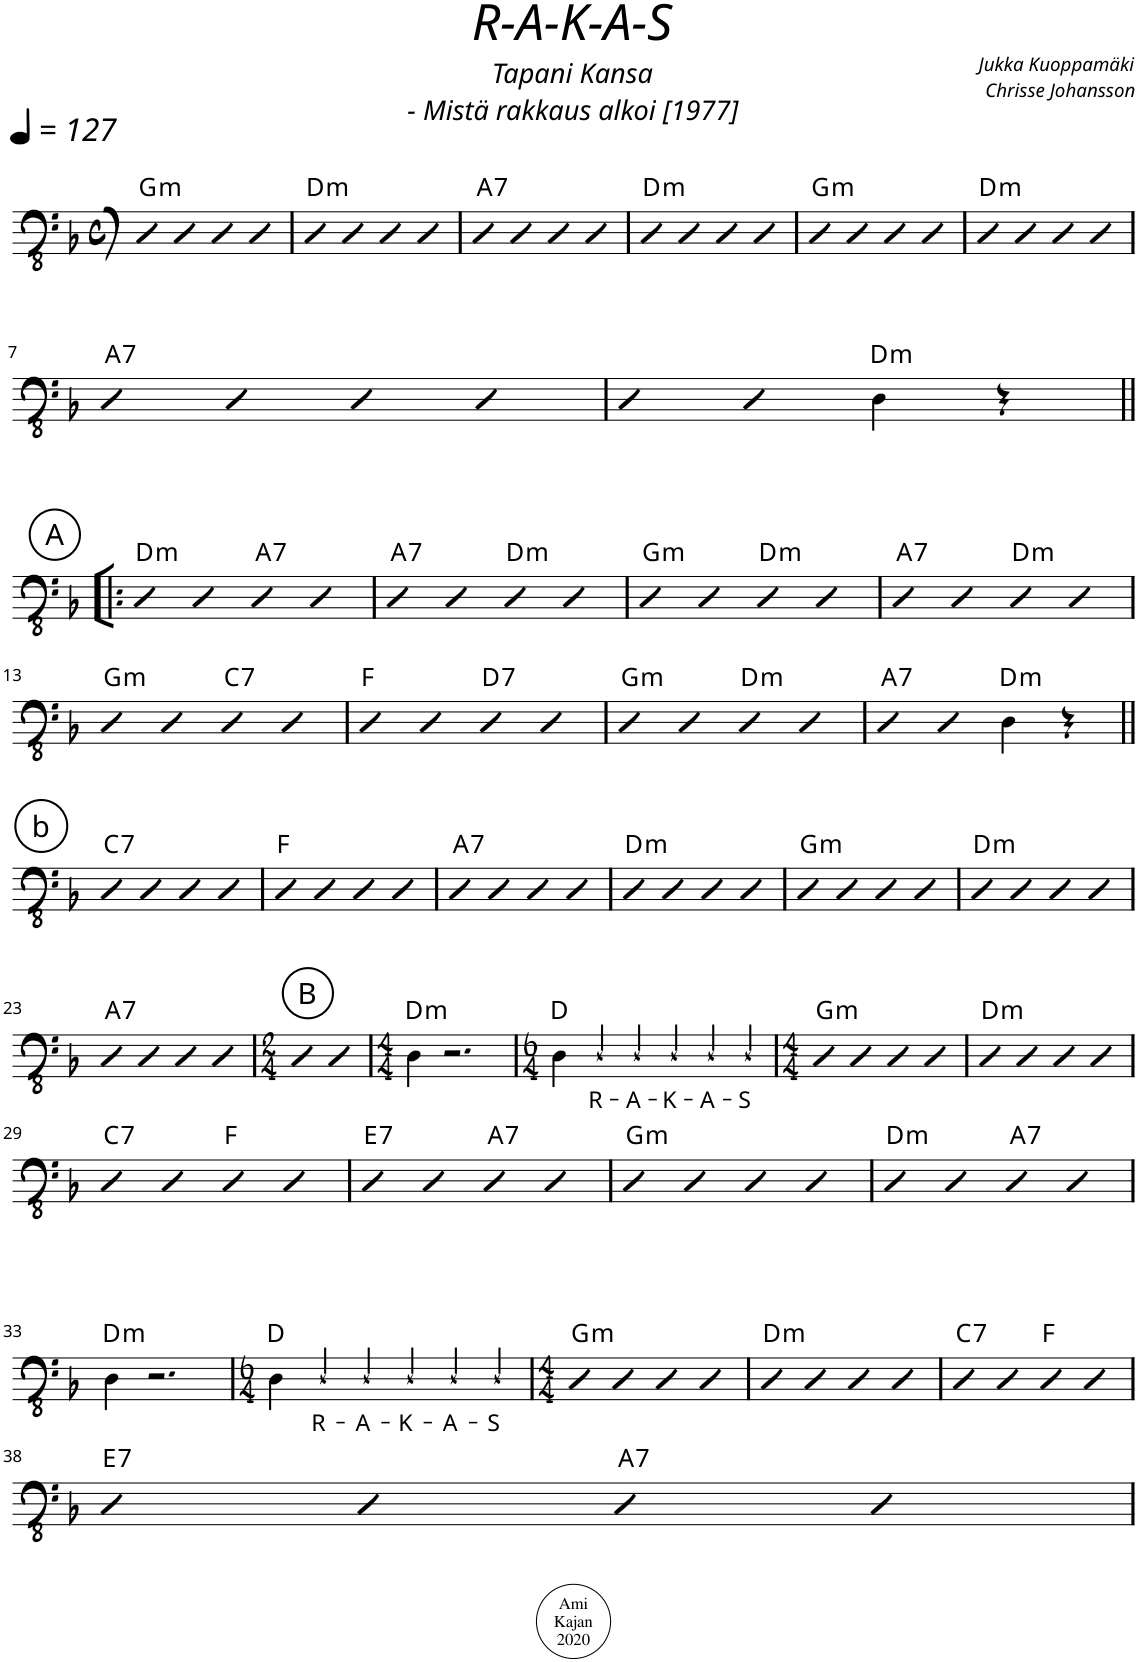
**kern	**text	**harte
*part1	*part1	*part1
*staff1	*staff1	*
*I"Acoustic Bass	*	*
*I'Bass	*	*
*clefFv4	*	*
*k[b-]	*	*
*M4/4	*	*
*met(c)	*	*
*MM127	*	*
=1	=1	=1
!	!	!LO:H:kt=m
4DD	.	G:min
4DD	.	.
4DD	.	.
4DD	.	.
=2	=2	=2
!	!	!LO:H:kt=m
4DD	.	D:min
4DD	.	.
4DD	.	.
4DD	.	.
=3	=3	=3
!	!	!LO:H:kt=7
4DD	.	A:7
4DD	.	.
4DD	.	.
4DD	.	.
=4	=4	=4
!	!	!LO:H:kt=m
4DD	.	D:min
4DD	.	.
4DD	.	.
4DD	.	.
=5	=5	=5
!	!	!LO:H:kt=m
4DD	.	G:min
4DD	.	.
4DD	.	.
4DD	.	.
=6	=6	=6
!	!	!LO:H:kt=m
4DD	.	D:min
4DD	.	.
4DD	.	.
4DD	.	.
!!LO:LB:g=z
=7	=7	=7
!	!	!LO:H:kt=7
4DD	.	A:7
4DD	.	.
4DD	.	.
4DD	.	.
=8	=8	=8
4DD	.	.
4DD	.	.
!	!	!LO:H:kt=m
4DD\	.	D:min
4r	.	.
!!LO:LB:g=z
!!LO:REH:place=s1:a:cj:enc=circle:fs=14:t=A
=9!|:	=9!|:	=9!|:
!	!	!LO:H:kt=m
4DD	.	D:min
4DD	.	.
!	!	!LO:H:kt=7
4DD	.	A:7
4DD	.	.
=10	=10	=10
!	!	!LO:H:kt=7
4DD	.	A:7
4DD	.	.
!	!	!LO:H:kt=m
4DD	.	D:min
4DD	.	.
=11	=11	=11
!	!	!LO:H:kt=m
4DD	.	G:min
4DD	.	.
!	!	!LO:H:kt=m
4DD	.	D:min
4DD	.	.
=12	=12	=12
!	!	!LO:H:kt=7
4DD	.	A:7
4DD	.	.
!	!	!LO:H:kt=m
4DD	.	D:min
4DD	.	.
!!LO:LB:g=z
=13	=13	=13
!	!	!LO:H:kt=m
4DD	.	G:min
4DD	.	.
!	!	!LO:H:kt=7
4DD	.	C:7
4DD	.	.
=14	=14	=14
4DD	.	F:maj
4DD	.	.
!	!	!LO:H:kt=7
4DD	.	D:7
4DD	.	.
=15	=15	=15
!	!	!LO:H:kt=m
4DD	.	G:min
4DD	.	.
!	!	!LO:H:kt=m
4DD	.	D:min
4DD	.	.
=16	=16	=16
!	!	!LO:H:kt=7
4DD	.	A:7
4DD	.	.
!	!	!LO:H:kt=m
4DD\	.	D:min
4r	.	.
!!LO:LB:g=z
!!LO:REH:place=s1:a:cj:enc=circle:fs=14:t=b
=17||	=17||	=17||
!	!	!LO:H:kt=7
4DD	.	C:7
4DD	.	.
4DD	.	.
4DD	.	.
=18	=18	=18
4DD	.	F:maj
4DD	.	.
4DD	.	.
4DD	.	.
=19	=19	=19
!	!	!LO:H:kt=7
4DD	.	A:7
4DD	.	.
4DD	.	.
4DD	.	.
=20	=20	=20
!	!	!LO:H:kt=m
4DD	.	D:min
4DD	.	.
4DD	.	.
4DD	.	.
=21	=21	=21
!	!	!LO:H:kt=m
4DD	.	G:min
4DD	.	.
4DD	.	.
4DD	.	.
=22	=22	=22
!	!	!LO:H:kt=m
4DD	.	D:min
4DD	.	.
4DD	.	.
4DD	.	.
!!LO:LB:g=z
=23	=23	=23
!	!	!LO:H:kt=7
4DD	.	A:7
4DD	.	.
4DD	.	.
4DD	.	.
=24	=24	=24
*M2/4	*	*
4DD	.	.
4DD	.	.
!!LO:REH:place=s1:a:cj:enc=circle:fs=14:t=B
=25	=25	=25
*M4/4	*	*
!	!	!LO:H:kt=m
4DD\	.	D:min
2.r	.	.
=26	=26	=26
*M6/4	*	*
4DD\	.	D:maj
!	!LO:LY:b	!
4DD!/	R-	.
!	!LO:LY:b	!
4DD!/	-A-	.
!	!LO:LY:b	!
4DD!/	-K-	.
!	!LO:LY:b	!
4DD!/	-A-	.
!	!LO:LY:b	!
4DD!/	-S	.
=27	=27	=27
*M4/4	*	*
!	!	!LO:H:kt=m
4DD	.	G:min
4DD	.	.
4DD	.	.
4DD	.	.
=28	=28	=28
!	!	!LO:H:kt=m
4DD	.	D:min
4DD	.	.
4DD	.	.
4DD	.	.
!!LO:LB:g=z
=29	=29	=29
!	!	!LO:H:kt=7
4DD	.	C:7
4DD	.	.
4DD	.	F:maj
4DD	.	.
=30	=30	=30
!	!	!LO:H:kt=7
4DD	.	E:7
4DD	.	.
!	!	!LO:H:kt=7
4DD	.	A:7
4DD	.	.
=31	=31	=31
!	!	!LO:H:kt=m
4DD	.	G:min
4DD	.	.
4DD	.	.
4DD	.	.
=32	=32	=32
!	!	!LO:H:kt=m
4DD	.	D:min
4DD	.	.
!	!	!LO:H:kt=7
4DD	.	A:7
4DD	.	.
!!LO:LB:g=z
=33	=33	=33
!	!	!LO:H:kt=m
4DD\	.	D:min
2.r	.	.
=34	=34	=34
*M6/4	*	*
4DD\	.	D:maj
!	!LO:LY:b	!
4DD!/	R-	.
!	!LO:LY:b	!
4DD!/	-A-	.
!	!LO:LY:b	!
4DD!/	-K-	.
!	!LO:LY:b	!
4DD!/	-A-	.
!	!LO:LY:b	!
4DD!/	-S	.
=35	=35	=35
*M4/4	*	*
!	!	!LO:H:kt=m
4DD	.	G:min
4DD	.	.
4DD	.	.
4DD	.	.
=36	=36	=36
!	!	!LO:H:kt=m
4DD	.	D:min
4DD	.	.
4DD	.	.
4DD	.	.
=37	=37	=37
!	!	!LO:H:kt=7
4DD	.	C:7
4DD	.	.
4DD	.	F:maj
4DD	.	.
!!LO:LB:g=z
=38	=38	=38
!	!	!LO:H:kt=7
4DD	.	E:7
4DD	.	.
!	!	!LO:H:kt=7
4DD	.	A:7
4DD	.	.
=	=	=
*-	*-	*-
